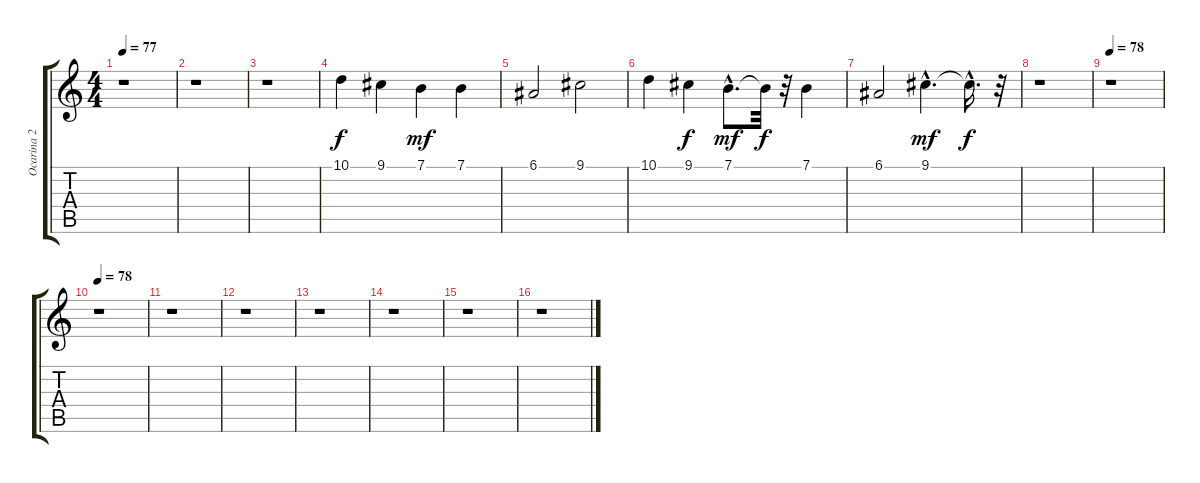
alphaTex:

\track ("Ocarina 2" "Ocarina 2") {instrument ocarina}
\staff {score tabs}
\tuning (E4 B3 G3 D3 A2 E2) {hide}
\ts (4 4)
\tempo 77
\clef g2
\ks c
r.1{dy f} |
r.1 |
r.1 |
10.1.4 9.1.4 7.1.4{dy mf} 7.1.4 |
6.1.2 9.1.2 |
10.1.4 9.1.4{dy f} 7.1{hac}.8{d dy mf} 7.1{t}.32{dy f} r.32 7.1.4 |
6.1.2 9.1{hac}.4{d dy mf} 9.1{hac t}.16{d dy f} r.32 |
r.1 |
\tempo 78
r.1 |
\tempo 78
r.1 |
r.1 |
r.1 |
r.1 |
r.1 |
r.1 |
r.1
